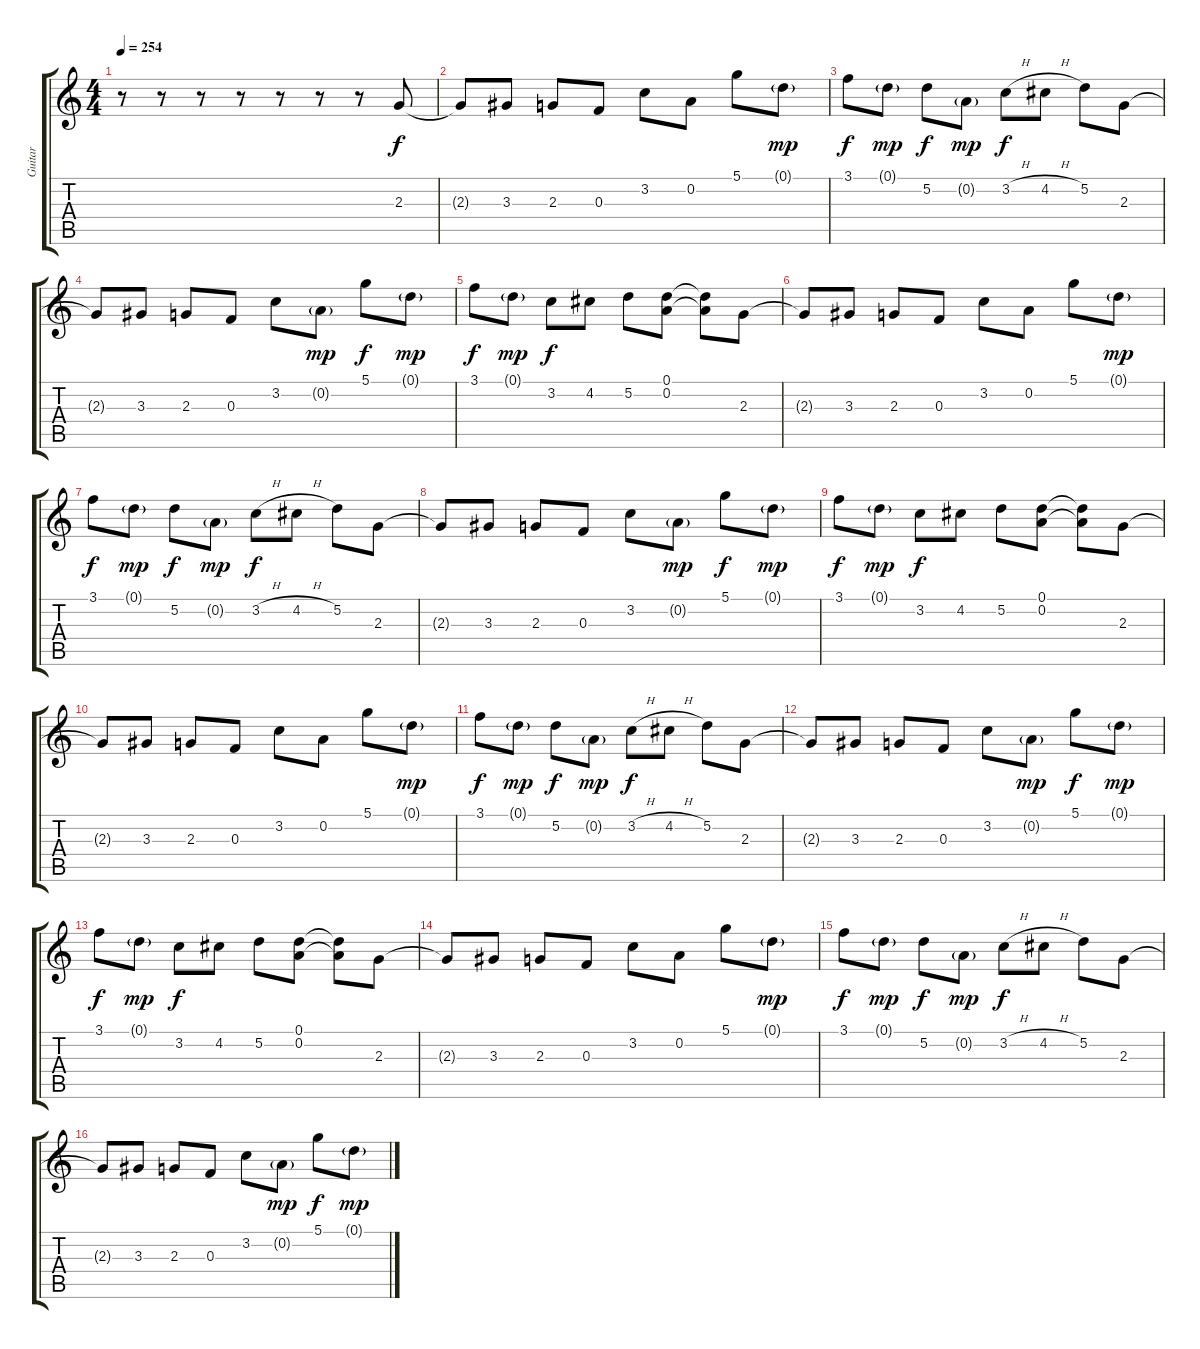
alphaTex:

\track ("Guitar" "Guitar") {instrument distortionguitar}
\staff {score tabs}
\tuning (D4 A3 F3 C3 G2 C2) {hide}
\ts (4 4)
\tempo 254
\clef g2
\ks c
r.8{dy f instrument distortionguitar} r.8 r.8 r.8 r.8 r.8 r.8 2.3.8 |
2.3{t}.8 3.3.8 2.3.8 0.3.8 3.2.8 0.2.8 5.1.8 0.1{g}.8{dy mp} |
3.1.8{dy f} 0.1{g}.8{dy mp} 5.2.8{dy f} 0.2{g}.8{dy mp} 3.2{h}.8{dy f} 4.2{h}.8 5.2.8 2.3.8 |
2.3{t}.8 3.3.8 2.3.8 0.3.8 3.2.8 0.2{g}.8{dy mp} 5.1.8{dy f} 0.1{g}.8{dy mp} |
3.1.8{dy f} 0.1{g}.8{dy mp} 3.2.8{dy f} 4.2.8 5.2.8 (0.1 0.2).8 (0.1{t} 0.2{t}).8 2.3.8 |
2.3{t}.8 3.3.8 2.3.8 0.3.8 3.2.8 0.2.8 5.1.8 0.1{g}.8{dy mp} |
3.1.8{dy f} 0.1{g}.8{dy mp} 5.2.8{dy f} 0.2{g}.8{dy mp} 3.2{h}.8{dy f} 4.2{h}.8 5.2.8 2.3.8 |
2.3{t}.8 3.3.8 2.3.8 0.3.8 3.2.8 0.2{g}.8{dy mp} 5.1.8{dy f} 0.1{g}.8{dy mp} |
3.1.8{dy f} 0.1{g}.8{dy mp} 3.2.8{dy f} 4.2.8 5.2.8 (0.1 0.2).8 (0.1{t} 0.2{t}).8 2.3.8 |
2.3{t}.8 3.3.8 2.3.8 0.3.8 3.2.8 0.2.8 5.1.8 0.1{g}.8{dy mp} |
3.1.8{dy f} 0.1{g}.8{dy mp} 5.2.8{dy f} 0.2{g}.8{dy mp} 3.2{h}.8{dy f} 4.2{h}.8 5.2.8 2.3.8 |
2.3{t}.8 3.3.8 2.3.8 0.3.8 3.2.8 0.2{g}.8{dy mp} 5.1.8{dy f} 0.1{g}.8{dy mp} |
3.1.8{dy f} 0.1{g}.8{dy mp} 3.2.8{dy f} 4.2.8 5.2.8 (0.1 0.2).8 (0.1{t} 0.2{t}).8 2.3.8 |
2.3{t}.8 3.3.8 2.3.8 0.3.8 3.2.8 0.2.8 5.1.8 0.1{g}.8{dy mp} |
3.1.8{dy f} 0.1{g}.8{dy mp} 5.2.8{dy f} 0.2{g}.8{dy mp} 3.2{h}.8{dy f} 4.2{h}.8 5.2.8 2.3.8 |
2.3{t}.8 3.3.8 2.3.8 0.3.8 3.2.8 0.2{g}.8{dy mp} 5.1.8{dy f} 0.1{g}.8{dy mp}
